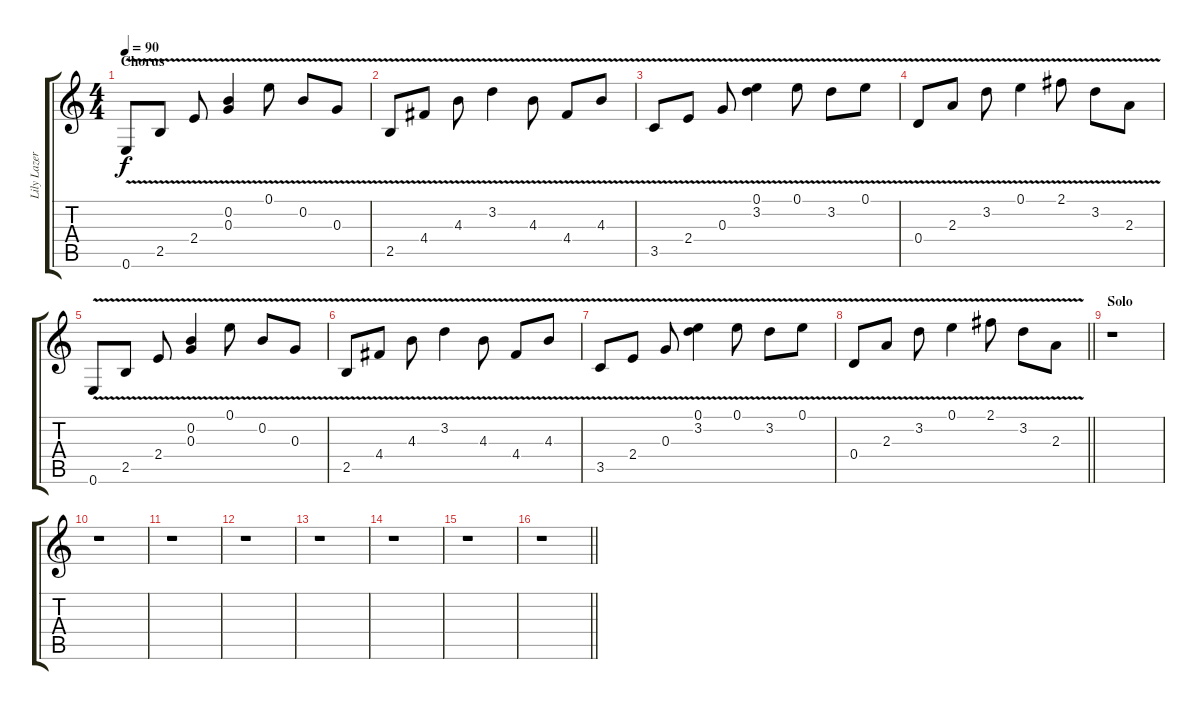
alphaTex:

\track ("Lily Lazer (Guitar)" "Lily Lazer") {instrument electricguitarjazz}
\staff {score tabs}
\tuning (E4 B3 G3 D3 A2 E2) {hide}
\ts (4 4)
\section ("" "Chorus")
\tempo 90
\clef g2
\ks c
0.6{v}.8{dy f} 2.5{v}.8 2.4{v}.8 (0.2{v} 0.3{v}).4 0.1{v}.8 0.2{v}.8 0.3{v}.8 |
2.5{v}.8 4.4{v}.8 4.3{v}.8 3.2{v}.4 4.3{v}.8 4.4{v}.8 4.3{v}.8 |
3.5{v}.8 2.4{v}.8 0.3{v}.8 (0.1{v} 3.2{v}).4 0.1{v}.8 3.2{v}.8 0.1{v}.8 |
0.4{v}.8 2.3{v}.8 3.2{v}.8 0.1{v}.4 2.1{v}.8 3.2{v}.8 2.3{v}.8 |
0.6{v}.8 2.5{v}.8 2.4{v}.8 (0.2{v} 0.3{v}).4 0.1{v}.8 0.2{v}.8 0.3{v}.8 |
2.5{v}.8 4.4{v}.8 4.3{v}.8 3.2{v}.4 4.3{v}.8 4.4{v}.8 4.3{v}.8 |
3.5{v}.8 2.4{v}.8 0.3{v}.8 (0.1{v} 3.2{v}).4 0.1{v}.8 3.2{v}.8 0.1{v}.8 |
\barLineRight lightlight
0.4{v}.8 2.3{v}.8 3.2{v}.8 0.1{v}.4 2.1{v}.8 3.2{v}.8 2.3{v}.8 |
\section ("" "Solo")
r.1 |
r.1 |
r.1 |
r.1 |
r.1 |
r.1 |
r.1 |
\barLineRight lightlight
r.1
